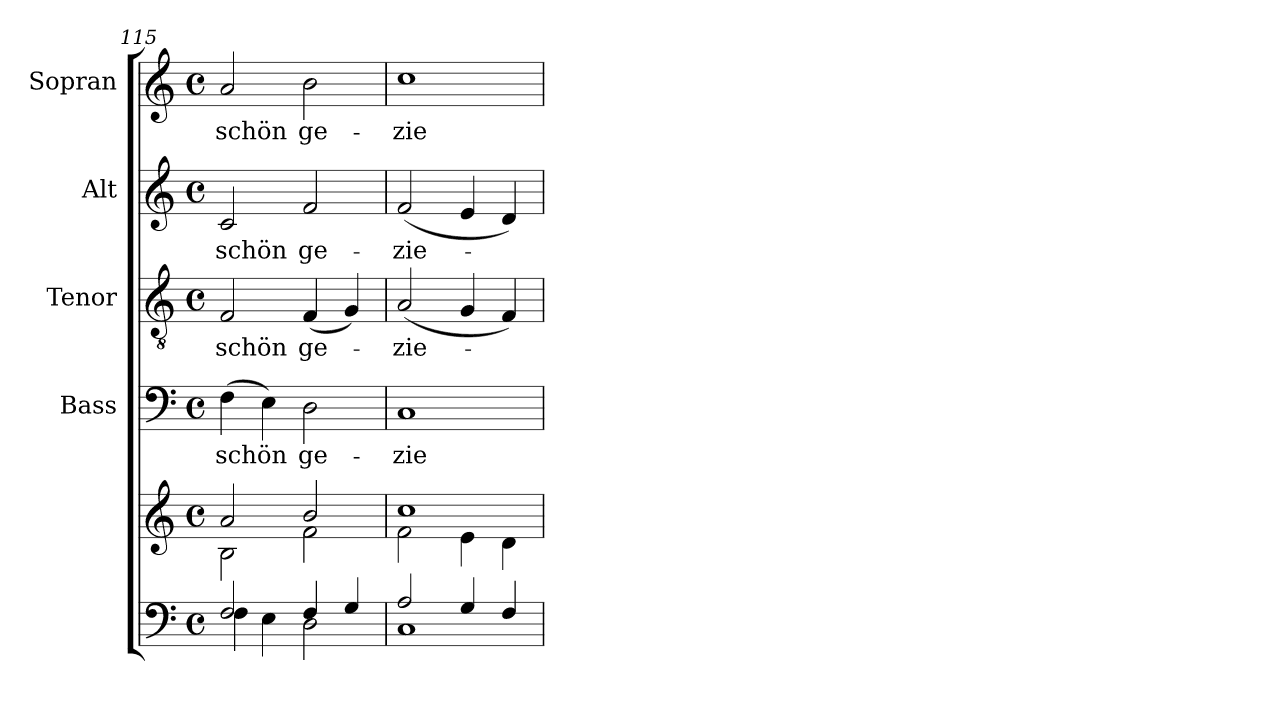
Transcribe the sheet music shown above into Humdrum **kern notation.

**kern	**kern	**kern	**text	**kern	**text	**kern	**text	**kern	**text
*part5	*part5	*part4	*part4	*part3	*part3	*part2	*part2	*part1	*part1
*staff6	*staff5	*staff4	*staff4	*staff3	*staff3	*staff2	*staff2	*staff1	*staff1
*	*	*I"Bass	*	*I"Tenor	*	*I"Alt	*	*I"Sopran	*
*	*	*I'B.	*	*I'T.	*	*I'A.	*	*I'S.	*
*clefF4	*clefG2	*clefF4	*	*clefGv2	*	*clefG2	*	*clefG2	*
*k[]	*k[]	*k[]	*	*k[]	*	*k[]	*	*k[]	*
*C:	*C:	*C:	*	*C:	*	*C:	*	*C:	*
*M4/4	*M4/4	*M4/4	*	*M4/4	*	*M4/4	*	*M4/4	*
*met(c)	*met(c)	*met(c)	*	*met(c)	*	*met(c)	*	*met(c)	*
=115	=115	=115	=115	=115	=115	=115	=115	=115	=115
*^	*^	*	*	*	*	*	*	*	*
!	!	!	!	!	!LO:LY:b	!	!LO:LY:b	!	!LO:LY:b	!	!LO:LY:b
2F/	4F\	2a/	2B\	(>4F\	schön	2F/	schön	2c/	schön	2a/	schön
.	4E\	.	.	4E\)	.	.	.	.	.	.	.
!	!	!	!	!	!LO:LY:b	!	!LO:LY:b	!	!LO:LY:b	!	!LO:LY:b
4F/	2D\	2b/	2f\	2D\	ge-	(<4F/	ge-	2f/	ge-	2b\	ge-
4G/	.	.	.	.	.	4G/)	.	.	.	.	.
=116	=116	=116	=116	=116	=116	=116	=116	=116	=116	=116	=116
!	!	!	!	!	!LO:LY:b	!	!LO:LY:b	!	!LO:LY:b	!	!LO:LY:b
2A/	1C	1cc	2f\	1C	-zie-	(<2A/	-zie-	(<2f/	-zie-	1cc	-zie-
4G/	.	.	4e\	.	.	4G/	.	4e/	.	.	.
4F/	.	.	4d\	.	.	4F/)	.	4d/)	.	.	.
*v	*v	*	*	*	*	*	*	*	*	*	*
*	*v	*v	*	*	*	*	*	*	*	*
=	=	=	=	=	=	=	=	=	=
*-	*-	*-	*-	*-	*-	*-	*-	*-	*-
